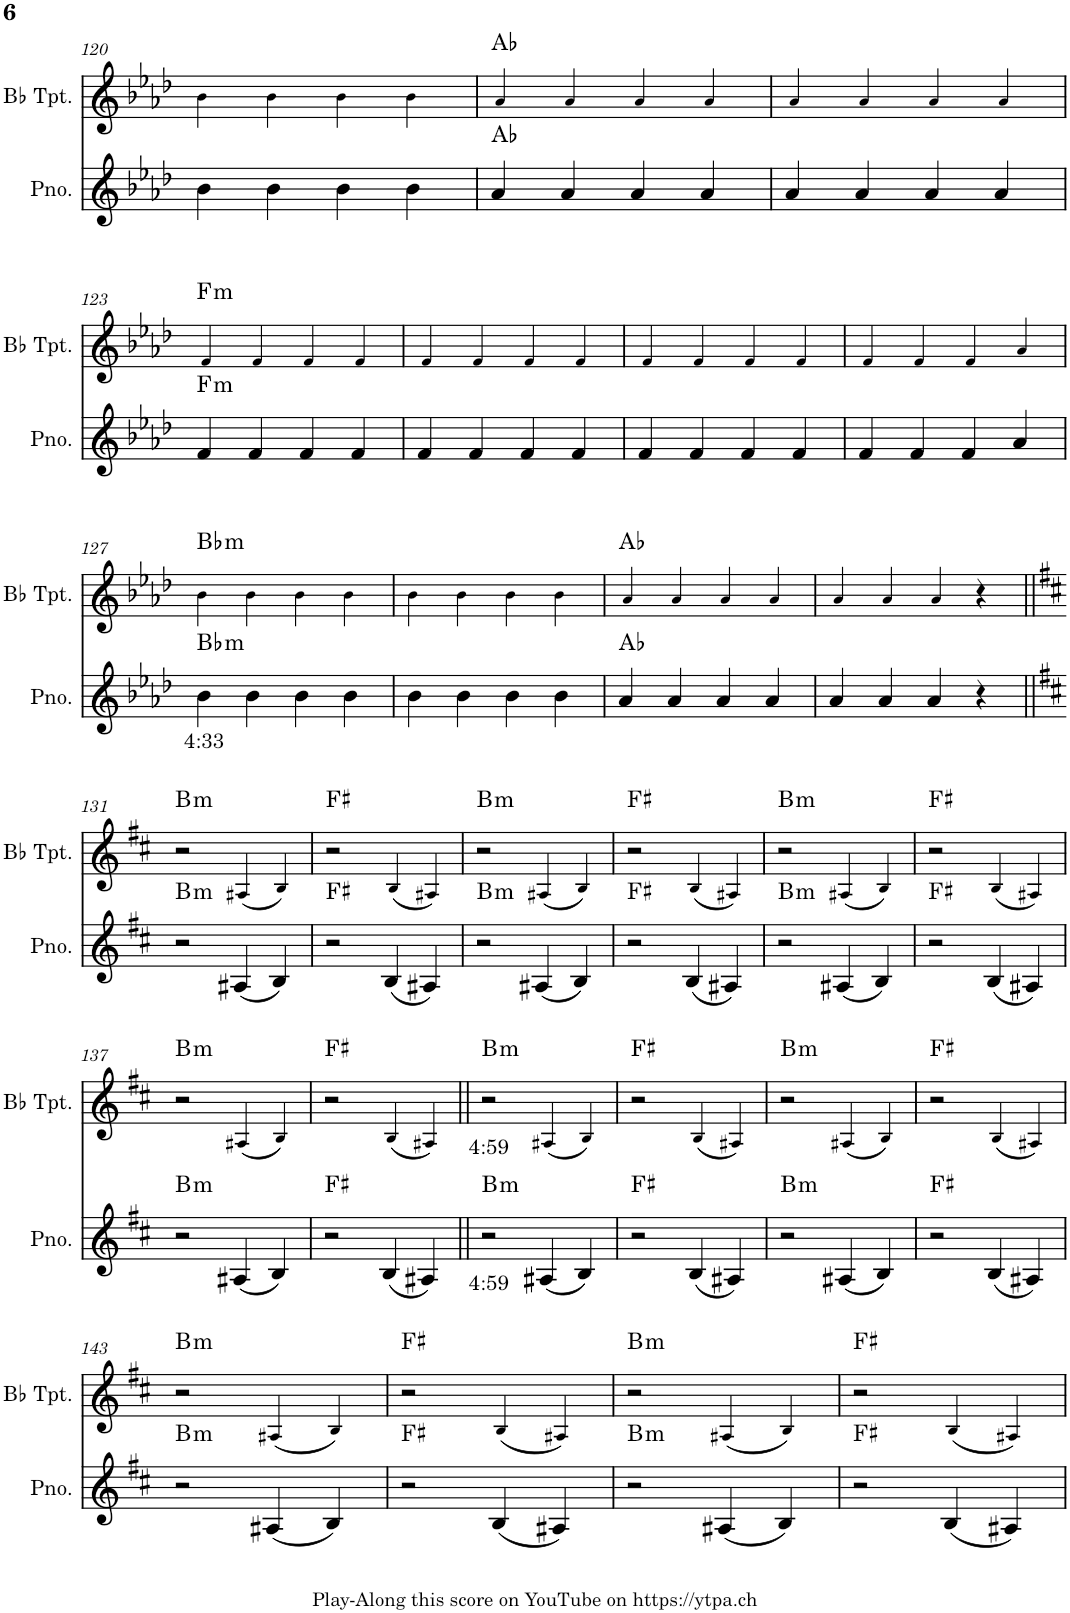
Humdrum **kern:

**kern	**text	**harte	**kern	**text	**harte
*part2	*part2	*part2	*part1	*part1	*part1
*staff2	*staff2	*	*staff1	*staff1	*
*I"Piano	*	*	*I"Bb Trumpet	*	*
*I'Pno.	*	*	*I'Bb Tpt.	*	*
!!LO:PB:g=z
*clefG2	*	*	*clefG2	*	*
*	*	*	*Trd1c2	*	*
*k[b-e-a-d-]	*	*	*k[b-e-a-d-]	*	*
*M4/4	*	*	*M4/4	*	*
=120	=120	=120	=120	=120	=120
4b-\	.	.	4b-!\	.	.
4b-\	.	.	4b-!\	.	.
4b-\	.	.	4b-!\	.	.
4b-\	.	.	4b-!\	.	.
=121	=121	=121	=121	=121	=121
4a-/	.	Ab:maj	4a-!/	.	Ab:maj
4a-/	.	.	4a-!/	.	.
4a-/	.	.	4a-!/	.	.
4a-/	.	.	4a-!/	.	.
=122	=122	=122	=122	=122	=122
4a-/	.	.	4a-!/	.	.
4a-/	.	.	4a-!/	.	.
4a-/	.	.	4a-!/	.	.
4a-/	.	.	4a-!/	.	.
!!LO:LB:g=z
=123	=123	=123	=123	=123	=123
!	!	!LO:H:kt=m	!	!	!LO:H:kt=m
4f/	.	F:min	4f!/	.	F:min
4f/	.	.	4f!/	.	.
4f/	.	.	4f!/	.	.
4f/	.	.	4f!/	.	.
=124	=124	=124	=124	=124	=124
4f/	.	.	4f!/	.	.
4f/	.	.	4f!/	.	.
4f/	.	.	4f!/	.	.
4f/	.	.	4f!/	.	.
=125	=125	=125	=125	=125	=125
4f/	.	.	4f!/	.	.
4f/	.	.	4f!/	.	.
4f/	.	.	4f!/	.	.
4f/	.	.	4f!/	.	.
=126	=126	=126	=126	=126	=126
4f/	.	.	4f!/	.	.
4f/	.	.	4f!/	.	.
4f/	.	.	4f!/	.	.
4a-/	.	.	4a-!/	.	.
!!LO:LB:g=z
=127	=127	=127	=127	=127	=127
!	!LO:LY:b	!LO:H:kt=m	!	!	!LO:H:kt=m
4b-\	4:33	Bb:min	4b-!\	.	Bb:min
4b-\	.	.	4b-!\	.	.
4b-\	.	.	4b-!\	.	.
4b-\	.	.	4b-!\	.	.
=128	=128	=128	=128	=128	=128
4b-\	.	.	4b-!\	.	.
4b-\	.	.	4b-!\	.	.
4b-\	.	.	4b-!\	.	.
4b-\	.	.	4b-!\	.	.
=129	=129	=129	=129	=129	=129
4a-/	.	Ab:maj	4a-!/	.	Ab:maj
4a-/	.	.	4a-!/	.	.
4a-/	.	.	4a-!/	.	.
4a-/	.	.	4a-!/	.	.
=130	=130	=130	=130	=130	=130
4a-/	.	.	4a-!/	.	.
4a-/	.	.	4a-!/	.	.
4a-/	.	.	4a-!/	.	.
4r	.	.	4r	.	.
!!LO:LB:g=z
=131||	=131||	=131||	=131||	=131||	=131||
*k[f#c#]	*	*	*k[f#c#]	*	*
!	!	!LO:H:kt=m	!	!	!LO:H:kt=m
2r	.	B:min	2r	.	B:min
(4A#X/	.	.	(4A#X!/	.	.
4B/)	.	.	4B!/)	.	.
=132	=132	=132	=132	=132	=132
2r	.	F#:maj	2r	.	F#:maj
(4B/	.	.	(4B!/	.	.
4A#X/)	.	.	4A#X!/)	.	.
=133	=133	=133	=133	=133	=133
!	!	!LO:H:kt=m	!	!	!LO:H:kt=m
2r	.	B:min	2r	.	B:min
(4A#X/	.	.	(4A#X!/	.	.
4B/)	.	.	4B!/)	.	.
=134	=134	=134	=134	=134	=134
2r	.	F#:maj	2r	.	F#:maj
(4B/	.	.	(4B!/	.	.
4A#X/)	.	.	4A#X!/)	.	.
=135	=135	=135	=135	=135	=135
!	!	!LO:H:kt=m	!	!	!LO:H:kt=m
2r	.	B:min	2r	.	B:min
(4A#X/	.	.	(4A#X!/	.	.
4B/)	.	.	4B!/)	.	.
=136	=136	=136	=136	=136	=136
2r	.	F#:maj	2r	.	F#:maj
(4B/	.	.	(4B!/	.	.
4A#X/)	.	.	4A#X!/)	.	.
!!LO:LB:g=z
=137	=137	=137	=137	=137	=137
!	!	!LO:H:kt=m	!	!	!LO:H:kt=m
2r	.	B:min	2r	.	B:min
(4A#X/	.	.	(4A#X!/	.	.
4B/)	.	.	4B!/)	.	.
=138	=138	=138	=138	=138	=138
2r	.	F#:maj	2r	.	F#:maj
(4B/	.	.	(4B!/	.	.
4A#X/)	.	.	4A#X!/)	.	.
=139||	=139||	=139||	=139||	=139||	=139||
!	!LO:LY:b	!LO:H:kt=m	!	!LO:LY:b	!LO:H:kt=m
2r	4:59	B:min	2r	4:59	B:min
(4A#X/	.	.	(4A#X!/	.	.
4B/)	.	.	4B!/)	.	.
=140	=140	=140	=140	=140	=140
2r	.	F#:maj	2r	.	F#:maj
(4B/	.	.	(4B!/	.	.
4A#X/)	.	.	4A#X!/)	.	.
=141	=141	=141	=141	=141	=141
!	!	!LO:H:kt=m	!	!	!LO:H:kt=m
2r	.	B:min	2r	.	B:min
(4A#X/	.	.	(4A#X!/	.	.
4B/)	.	.	4B!/)	.	.
=142	=142	=142	=142	=142	=142
2r	.	F#:maj	2r	.	F#:maj
(4B/	.	.	(4B!/	.	.
4A#X/)	.	.	4A#X!/)	.	.
!!LO:LB:g=z
=143	=143	=143	=143	=143	=143
!	!	!LO:H:kt=m	!	!	!LO:H:kt=m
2r	.	B:min	2r	.	B:min
(4A#X/	.	.	(4A#X!/	.	.
4B/)	.	.	4B!/)	.	.
=144	=144	=144	=144	=144	=144
2r	.	F#:maj	2r	.	F#:maj
(4B/	.	.	(4B!/	.	.
4A#X/)	.	.	4A#X!/)	.	.
=145	=145	=145	=145	=145	=145
!	!	!LO:H:kt=m	!	!	!LO:H:kt=m
2r	.	B:min	2r	.	B:min
(4A#X/	.	.	(4A#X!/	.	.
4B/)	.	.	4B!/)	.	.
=146	=146	=146	=146	=146	=146
2r	.	F#:maj	2r	.	F#:maj
(4B/	.	.	(4B!/	.	.
4A#X/)	.	.	4A#X!/)	.	.
=	=	=	=	=	=
*-	*-	*-	*-	*-	*-
